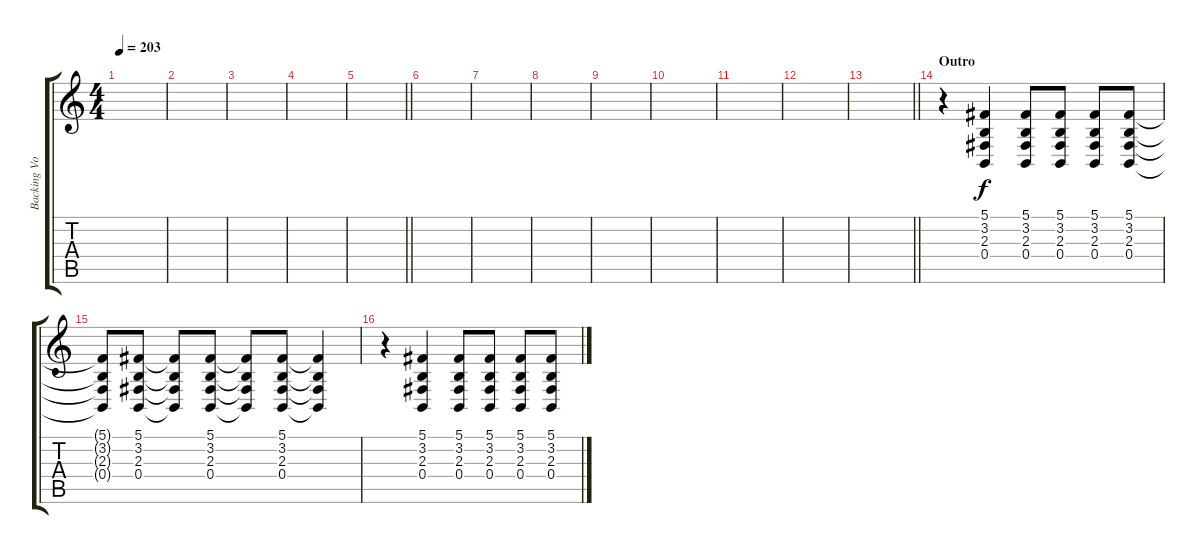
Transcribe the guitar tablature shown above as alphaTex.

\track ("Backing Vocals" "Backing Vo") {instrument lead6voice}
\staff {score tabs}
\tuning (Db4 Ab3 E3 B2 Gb2 B1) {hide}
\ts (4 4)
\tempo 203
\clef g2
\ks c
|
|
|
|
\barLineRight lightlight
|
\section ("" "")
|
|
|
|
|
|
|
\barLineRight lightlight
|
\section ("" "Outro")
r.4 (5.1 3.2 2.3 0.4).4 (5.1 3.2 2.3 0.4).8 (5.1 3.2 2.3 0.4).8 (5.1 3.2 2.3 0.4).8 (5.1 3.2 2.3 0.4).8 |
(5.1{t} 3.2{t} 2.3{t} 0.4{t}).8 (5.1 3.2 2.3 0.4).8 (5.1{t} 3.2{t} 2.3{t} 0.4{t}).8 (5.1 3.2 2.3 0.4).8 (5.1{t} 3.2{t} 2.3{t} 0.4{t}).8 (5.1 3.2 2.3 0.4).8 (5.1{t} 3.2{t} 2.3{t} 0.4{t}).4 |
r.4 (5.1 3.2 2.3 0.4).4 (5.1 3.2 2.3 0.4).8 (5.1 3.2 2.3 0.4).8 (5.1 3.2 2.3 0.4).8 (5.1 3.2 2.3 0.4).8
